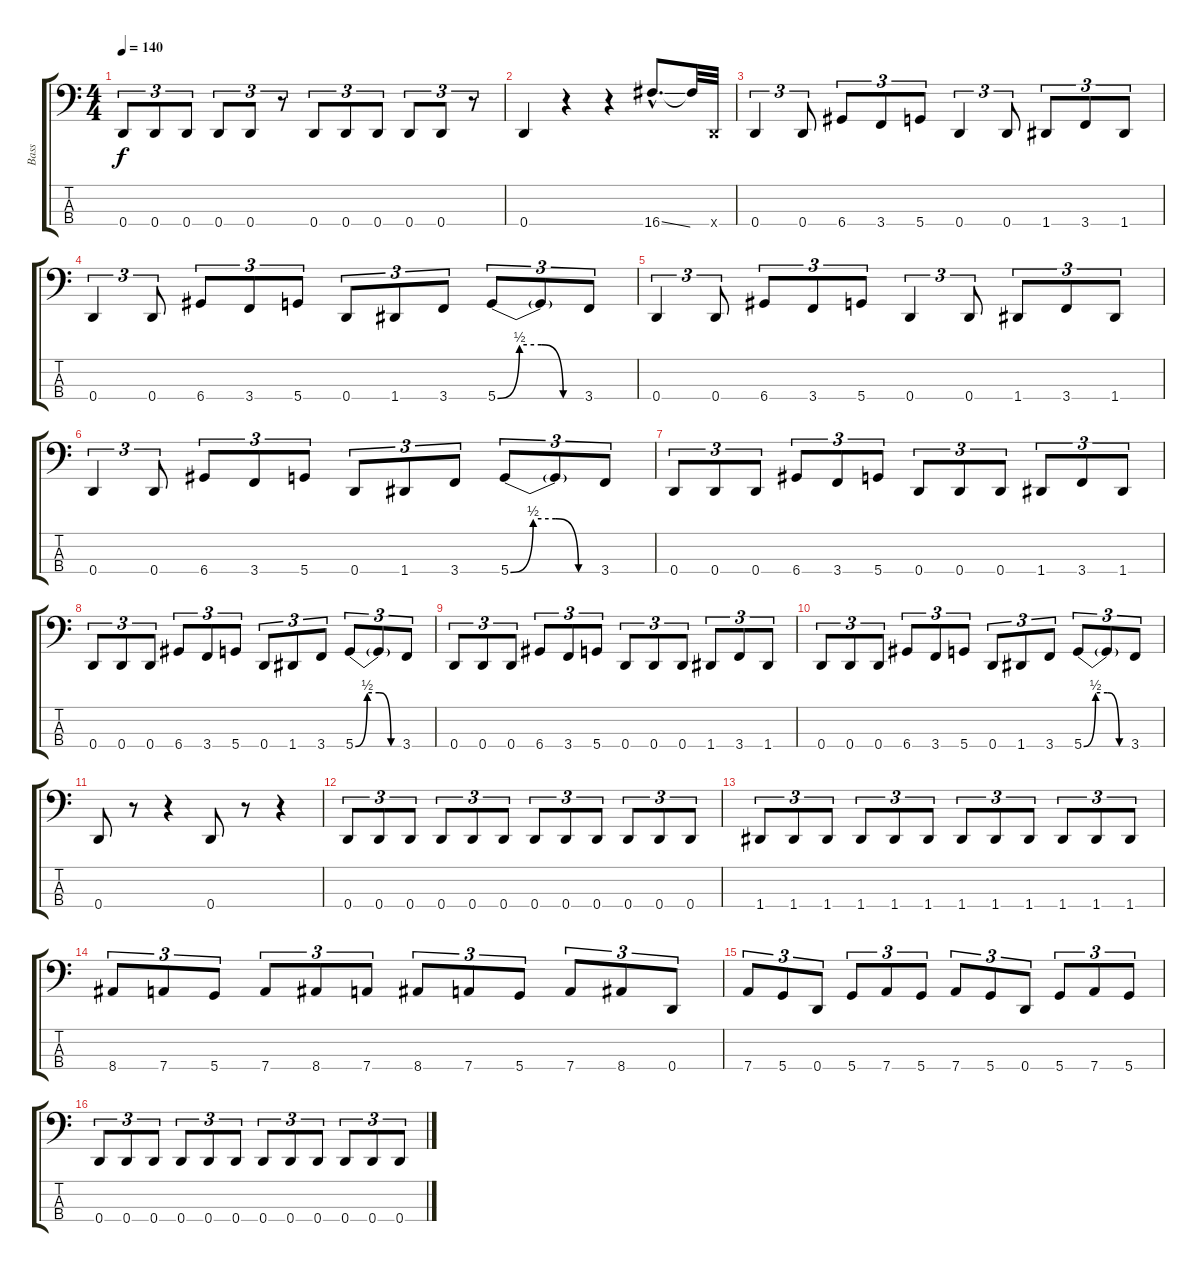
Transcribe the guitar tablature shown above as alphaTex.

\track ("Bass" "Bass") {instrument electricbasspick}
\staff {score tabs}
\tuning (G2 D2 A1 D1) {hide}
\ts (4 4)
\tempo 140
\clef f4
\ks c
0.4.8{tu (3 2) dy f} 0.4.8{tu (3 2)} 0.4.8{tu (3 2)} 0.4.8{tu (3 2)} 0.4.8{tu (3 2)} r.8{tu (3 2)} 0.4.8{tu (3 2)} 0.4.8{tu (3 2)} 0.4.8{tu (3 2)} 0.4.8{tu (3 2)} 0.4.8{tu (3 2)} r.8{tu (3 2)} |
0.4.4 r.4 r.4 16.4{ss hac}.8{d} 16.4{t}.32 0.4{x}.32 |
0.4.4{tu (3 2)} 0.4.8{tu (3 2)} 6.4.8{tu (3 2)} 3.4.8{tu (3 2)} 5.4.8{tu (3 2)} 0.4.4{tu (3 2)} 0.4.8{tu (3 2)} 1.4.8{tu (3 2)} 3.4.8{tu (3 2)} 1.4.8{tu (3 2)} |
0.4.4{tu (3 2)} 0.4.8{tu (3 2)} 6.4.8{tu (3 2)} 3.4.8{tu (3 2)} 5.4.8{tu (3 2)} 0.4.8{tu (3 2)} 1.4.8{tu (3 2)} 3.4.8{tu (3 2)} 5.4{be (custom 0 0 15 2 30 2 45 0 60 0)}.8{tu (3 2)} 5.4{t}.8{tu (3 2)} 3.4.8{tu (3 2)} |
0.4.4{tu (3 2)} 0.4.8{tu (3 2)} 6.4.8{tu (3 2)} 3.4.8{tu (3 2)} 5.4.8{tu (3 2)} 0.4.4{tu (3 2)} 0.4.8{tu (3 2)} 1.4.8{tu (3 2)} 3.4.8{tu (3 2)} 1.4.8{tu (3 2)} |
0.4.4{tu (3 2)} 0.4.8{tu (3 2)} 6.4.8{tu (3 2)} 3.4.8{tu (3 2)} 5.4.8{tu (3 2)} 0.4.8{tu (3 2)} 1.4.8{tu (3 2)} 3.4.8{tu (3 2)} 5.4{be (custom 0 0 15 2 30 2 45 0 60 0)}.8{tu (3 2)} 5.4{t}.8{tu (3 2)} 3.4.8{tu (3 2)} |
0.4.8{tu (3 2)} 0.4.8{tu (3 2)} 0.4.8{tu (3 2)} 6.4.8{tu (3 2)} 3.4.8{tu (3 2)} 5.4.8{tu (3 2)} 0.4.8{tu (3 2)} 0.4.8{tu (3 2)} 0.4.8{tu (3 2)} 1.4.8{tu (3 2)} 3.4.8{tu (3 2)} 1.4.8{tu (3 2)} |
0.4.8{tu (3 2)} 0.4.8{tu (3 2)} 0.4.8{tu (3 2)} 6.4.8{tu (3 2)} 3.4.8{tu (3 2)} 5.4.8{tu (3 2)} 0.4.8{tu (3 2)} 1.4.8{tu (3 2)} 3.4.8{tu (3 2)} 5.4{be (custom 0 0 15 2 30 2 45 0 60 0)}.8{tu (3 2)} 5.4{t}.8{tu (3 2)} 3.4.8{tu (3 2)} |
0.4.8{tu (3 2)} 0.4.8{tu (3 2)} 0.4.8{tu (3 2)} 6.4.8{tu (3 2)} 3.4.8{tu (3 2)} 5.4.8{tu (3 2)} 0.4.8{tu (3 2)} 0.4.8{tu (3 2)} 0.4.8{tu (3 2)} 1.4.8{tu (3 2)} 3.4.8{tu (3 2)} 1.4.8{tu (3 2)} |
0.4.8{tu (3 2)} 0.4.8{tu (3 2)} 0.4.8{tu (3 2)} 6.4.8{tu (3 2)} 3.4.8{tu (3 2)} 5.4.8{tu (3 2)} 0.4.8{tu (3 2)} 1.4.8{tu (3 2)} 3.4.8{tu (3 2)} 5.4{be (custom 0 0 15 2 30 2 45 0 60 0)}.8{tu (3 2)} 5.4{t}.8{tu (3 2)} 3.4.8{tu (3 2)} |
0.4.8 r.8 r.4 0.4.8 r.8 r.4 |
0.4.8{tu (3 2)} 0.4.8{tu (3 2)} 0.4.8{tu (3 2)} 0.4.8{tu (3 2)} 0.4.8{tu (3 2)} 0.4.8{tu (3 2)} 0.4.8{tu (3 2)} 0.4.8{tu (3 2)} 0.4.8{tu (3 2)} 0.4.8{tu (3 2)} 0.4.8{tu (3 2)} 0.4.8{tu (3 2)} |
1.4.8{tu (3 2)} 1.4.8{tu (3 2)} 1.4.8{tu (3 2)} 1.4.8{tu (3 2)} 1.4.8{tu (3 2)} 1.4.8{tu (3 2)} 1.4.8{tu (3 2)} 1.4.8{tu (3 2)} 1.4.8{tu (3 2)} 1.4.8{tu (3 2)} 1.4.8{tu (3 2)} 1.4.8{tu (3 2)} |
8.4.8{tu (3 2)} 7.4.8{tu (3 2)} 5.4.8{tu (3 2)} 7.4.8{tu (3 2)} 8.4.8{tu (3 2)} 7.4.8{tu (3 2)} 8.4.8{tu (3 2)} 7.4.8{tu (3 2)} 5.4.8{tu (3 2)} 7.4.8{tu (3 2)} 8.4.8{tu (3 2)} 0.4.8{tu (3 2)} |
7.4.8{tu (3 2)} 5.4.8{tu (3 2)} 0.4.8{tu (3 2)} 5.4.8{tu (3 2)} 7.4.8{tu (3 2)} 5.4.8{tu (3 2)} 7.4.8{tu (3 2)} 5.4.8{tu (3 2)} 0.4.8{tu (3 2)} 5.4.8{tu (3 2)} 7.4.8{tu (3 2)} 5.4.8{tu (3 2)} |
0.4.8{tu (3 2)} 0.4.8{tu (3 2)} 0.4.8{tu (3 2)} 0.4.8{tu (3 2)} 0.4.8{tu (3 2)} 0.4.8{tu (3 2)} 0.4.8{tu (3 2)} 0.4.8{tu (3 2)} 0.4.8{tu (3 2)} 0.4.8{tu (3 2)} 0.4.8{tu (3 2)} 0.4.8{tu (3 2)}
